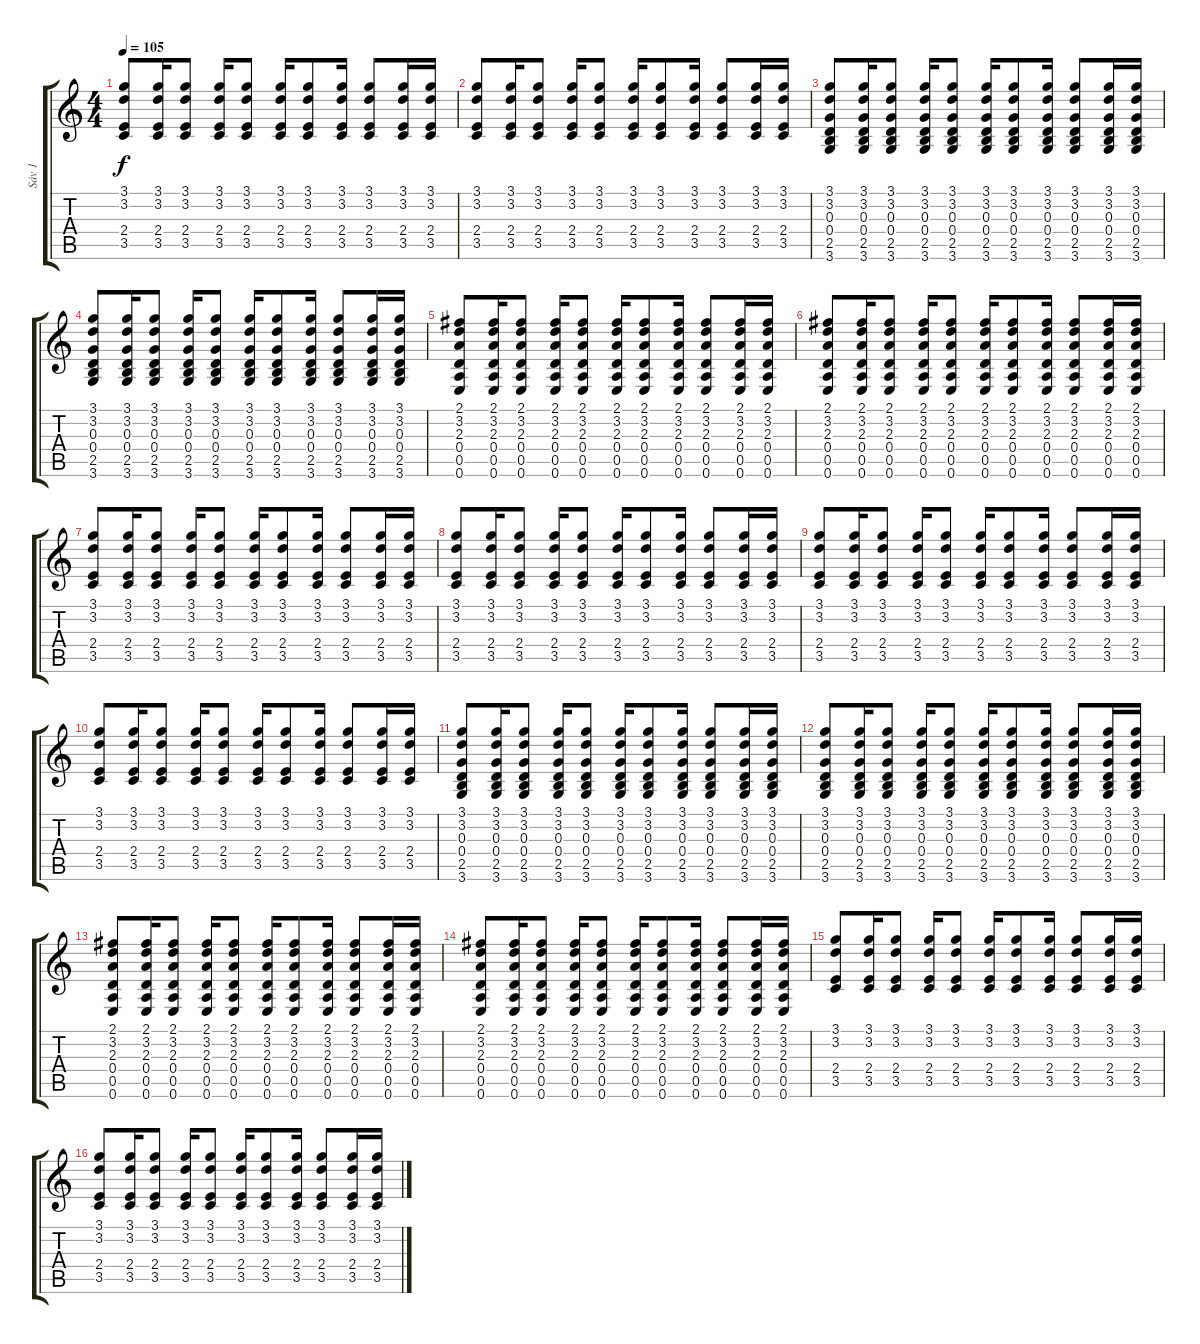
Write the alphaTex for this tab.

\track ("Sáv 1" "Sáv 1") {instrument acousticguitarsteel}
\staff {score tabs}
\tuning (E4 B3 G3 D3 A2 E2) {hide}
\ts (4 4)
\tempo 105
\clef g2
\ks c
(3.1 3.2 2.4 3.5).8{dy f instrument acousticguitarsteel} (3.1 3.2 2.4 3.5).16 (3.1 3.2 2.4 3.5).8 (3.1 3.2 2.4 3.5).16 (3.1 3.2 2.4 3.5).8 (3.1 3.2 2.4 3.5).16 (3.1 3.2 2.4 3.5).8 (3.1 3.2 2.4 3.5).16 (3.1 3.2 2.4 3.5).8 (3.1 3.2 2.4 3.5).16 (3.1 3.2 2.4 3.5).16 |
(3.1 3.2 2.4 3.5).8{instrument acousticguitarsteel} (3.1 3.2 2.4 3.5).16 (3.1 3.2 2.4 3.5).8 (3.1 3.2 2.4 3.5).16 (3.1 3.2 2.4 3.5).8 (3.1 3.2 2.4 3.5).16 (3.1 3.2 2.4 3.5).8 (3.1 3.2 2.4 3.5).16 (3.1 3.2 2.4 3.5).8 (3.1 3.2 2.4 3.5).16 (3.1 3.2 2.4 3.5).16 |
(3.1 3.2 0.3 0.4 2.5 3.6).8{instrument acousticguitarsteel} (3.1 3.2 0.3 0.4 2.5 3.6).16 (3.1 3.2 0.3 0.4 2.5 3.6).8 (3.1 3.2 0.3 0.4 2.5 3.6).16 (3.1 3.2 0.3 0.4 2.5 3.6).8 (3.1 3.2 0.3 0.4 2.5 3.6).16 (3.1 3.2 0.3 0.4 2.5 3.6).8 (3.1 3.2 0.3 0.4 2.5 3.6).16 (3.1 3.2 0.3 0.4 2.5 3.6).8 (3.1 3.2 0.3 0.4 2.5 3.6).16 (3.1 3.2 0.3 0.4 2.5 3.6).16 |
(3.1 3.2 0.3 0.4 2.5 3.6).8{instrument acousticguitarsteel} (3.1 3.2 0.3 0.4 2.5 3.6).16 (3.1 3.2 0.3 0.4 2.5 3.6).8 (3.1 3.2 0.3 0.4 2.5 3.6).16 (3.1 3.2 0.3 0.4 2.5 3.6).8 (3.1 3.2 0.3 0.4 2.5 3.6).16 (3.1 3.2 0.3 0.4 2.5 3.6).8 (3.1 3.2 0.3 0.4 2.5 3.6).16 (3.1 3.2 0.3 0.4 2.5 3.6).8 (3.1 3.2 0.3 0.4 2.5 3.6).16 (3.1 3.2 0.3 0.4 2.5 3.6).16 |
(2.1 3.2 2.3 0.4 0.5 0.6).8 (2.1 3.2 2.3 0.4 0.5 0.6).16 (2.1 3.2 2.3 0.4 0.5 0.6).8 (2.1 3.2 2.3 0.4 0.5 0.6).16 (2.1 3.2 2.3 0.4 0.5 0.6).8 (2.1 3.2 2.3 0.4 0.5 0.6).16 (2.1 3.2 2.3 0.4 0.5 0.6).8 (2.1 3.2 2.3 0.4 0.5 0.6).16 (2.1 3.2 2.3 0.4 0.5 0.6).8 (2.1 3.2 2.3 0.4 0.5 0.6).16 (2.1 3.2 2.3 0.4 0.5 0.6).16 |
(2.1 3.2 2.3 0.4 0.5 0.6).8 (2.1 3.2 2.3 0.4 0.5 0.6).16 (2.1 3.2 2.3 0.4 0.5 0.6).8 (2.1 3.2 2.3 0.4 0.5 0.6).16 (2.1 3.2 2.3 0.4 0.5 0.6).8 (2.1 3.2 2.3 0.4 0.5 0.6).16 (2.1 3.2 2.3 0.4 0.5 0.6).8 (2.1 3.2 2.3 0.4 0.5 0.6).16 (2.1 3.2 2.3 0.4 0.5 0.6).8 (2.1 3.2 2.3 0.4 0.5 0.6).16 (2.1 3.2 2.3 0.4 0.5 0.6).16 |
(3.1 3.2 2.4 3.5).8{instrument acousticguitarsteel} (3.1 3.2 2.4 3.5).16 (3.1 3.2 2.4 3.5).8 (3.1 3.2 2.4 3.5).16 (3.1 3.2 2.4 3.5).8 (3.1 3.2 2.4 3.5).16 (3.1 3.2 2.4 3.5).8 (3.1 3.2 2.4 3.5).16 (3.1 3.2 2.4 3.5).8 (3.1 3.2 2.4 3.5).16 (3.1 3.2 2.4 3.5).16 |
(3.1 3.2 2.4 3.5).8{instrument acousticguitarsteel} (3.1 3.2 2.4 3.5).16 (3.1 3.2 2.4 3.5).8 (3.1 3.2 2.4 3.5).16 (3.1 3.2 2.4 3.5).8 (3.1 3.2 2.4 3.5).16 (3.1 3.2 2.4 3.5).8 (3.1 3.2 2.4 3.5).16 (3.1 3.2 2.4 3.5).8 (3.1 3.2 2.4 3.5).16 (3.1 3.2 2.4 3.5).16 |
(3.1 3.2 2.4 3.5).8{instrument acousticguitarsteel} (3.1 3.2 2.4 3.5).16 (3.1 3.2 2.4 3.5).8 (3.1 3.2 2.4 3.5).16 (3.1 3.2 2.4 3.5).8 (3.1 3.2 2.4 3.5).16 (3.1 3.2 2.4 3.5).8 (3.1 3.2 2.4 3.5).16 (3.1 3.2 2.4 3.5).8 (3.1 3.2 2.4 3.5).16 (3.1 3.2 2.4 3.5).16 |
(3.1 3.2 2.4 3.5).8{instrument acousticguitarsteel} (3.1 3.2 2.4 3.5).16 (3.1 3.2 2.4 3.5).8 (3.1 3.2 2.4 3.5).16 (3.1 3.2 2.4 3.5).8 (3.1 3.2 2.4 3.5).16 (3.1 3.2 2.4 3.5).8 (3.1 3.2 2.4 3.5).16 (3.1 3.2 2.4 3.5).8 (3.1 3.2 2.4 3.5).16 (3.1 3.2 2.4 3.5).16 |
(3.1 3.2 0.3 0.4 2.5 3.6).8{instrument acousticguitarsteel} (3.1 3.2 0.3 0.4 2.5 3.6).16 (3.1 3.2 0.3 0.4 2.5 3.6).8 (3.1 3.2 0.3 0.4 2.5 3.6).16 (3.1 3.2 0.3 0.4 2.5 3.6).8 (3.1 3.2 0.3 0.4 2.5 3.6).16 (3.1 3.2 0.3 0.4 2.5 3.6).8 (3.1 3.2 0.3 0.4 2.5 3.6).16 (3.1 3.2 0.3 0.4 2.5 3.6).8 (3.1 3.2 0.3 0.4 2.5 3.6).16 (3.1 3.2 0.3 0.4 2.5 3.6).16 |
(3.1 3.2 0.3 0.4 2.5 3.6).8{instrument acousticguitarsteel} (3.1 3.2 0.3 0.4 2.5 3.6).16 (3.1 3.2 0.3 0.4 2.5 3.6).8 (3.1 3.2 0.3 0.4 2.5 3.6).16 (3.1 3.2 0.3 0.4 2.5 3.6).8 (3.1 3.2 0.3 0.4 2.5 3.6).16 (3.1 3.2 0.3 0.4 2.5 3.6).8 (3.1 3.2 0.3 0.4 2.5 3.6).16 (3.1 3.2 0.3 0.4 2.5 3.6).8 (3.1 3.2 0.3 0.4 2.5 3.6).16 (3.1 3.2 0.3 0.4 2.5 3.6).16 |
(2.1 3.2 2.3 0.4 0.5 0.6).8 (2.1 3.2 2.3 0.4 0.5 0.6).16 (2.1 3.2 2.3 0.4 0.5 0.6).8 (2.1 3.2 2.3 0.4 0.5 0.6).16 (2.1 3.2 2.3 0.4 0.5 0.6).8 (2.1 3.2 2.3 0.4 0.5 0.6).16 (2.1 3.2 2.3 0.4 0.5 0.6).8 (2.1 3.2 2.3 0.4 0.5 0.6).16 (2.1 3.2 2.3 0.4 0.5 0.6).8 (2.1 3.2 2.3 0.4 0.5 0.6).16 (2.1 3.2 2.3 0.4 0.5 0.6).16 |
(2.1 3.2 2.3 0.4 0.5 0.6).8 (2.1 3.2 2.3 0.4 0.5 0.6).16 (2.1 3.2 2.3 0.4 0.5 0.6).8 (2.1 3.2 2.3 0.4 0.5 0.6).16 (2.1 3.2 2.3 0.4 0.5 0.6).8 (2.1 3.2 2.3 0.4 0.5 0.6).16 (2.1 3.2 2.3 0.4 0.5 0.6).8 (2.1 3.2 2.3 0.4 0.5 0.6).16 (2.1 3.2 2.3 0.4 0.5 0.6).8 (2.1 3.2 2.3 0.4 0.5 0.6).16 (2.1 3.2 2.3 0.4 0.5 0.6).16 |
(3.1 3.2 2.4 3.5).8{instrument acousticguitarsteel} (3.1 3.2 2.4 3.5).16 (3.1 3.2 2.4 3.5).8 (3.1 3.2 2.4 3.5).16 (3.1 3.2 2.4 3.5).8 (3.1 3.2 2.4 3.5).16 (3.1 3.2 2.4 3.5).8 (3.1 3.2 2.4 3.5).16 (3.1 3.2 2.4 3.5).8 (3.1 3.2 2.4 3.5).16 (3.1 3.2 2.4 3.5).16 |
(3.1 3.2 2.4 3.5).8{instrument acousticguitarsteel} (3.1 3.2 2.4 3.5).16 (3.1 3.2 2.4 3.5).8 (3.1 3.2 2.4 3.5).16 (3.1 3.2 2.4 3.5).8 (3.1 3.2 2.4 3.5).16 (3.1 3.2 2.4 3.5).8 (3.1 3.2 2.4 3.5).16 (3.1 3.2 2.4 3.5).8 (3.1 3.2 2.4 3.5).16 (3.1 3.2 2.4 3.5).16
